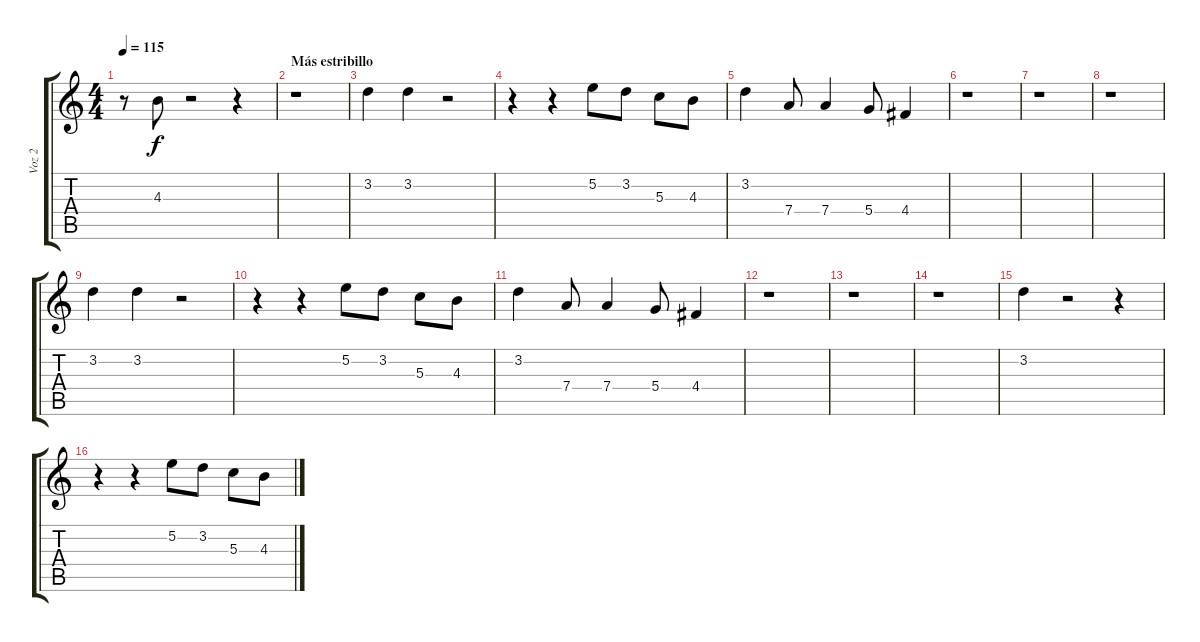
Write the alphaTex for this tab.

\track ("Voz 2" "Voz 2") {instrument fretlessbass}
\staff {score tabs}
\tuning (E4 B3 G3 D3 A2 E2) {hide}
\ts (4 4)
\tempo 115
\clef g2
\ks c
r.8{dy f} 4.3.8 r.2 r.4 |
\section ("" "Más estribillo")
r.1 |
3.2.4 3.2.4 r.2 |
r.4 r.4 5.2.8 3.2.8 5.3.8 4.3.8 |
3.2.4 7.4.8 7.4.4 5.4.8 4.4.4 |
r.1 |
r.1 |
r.1 |
3.2.4 3.2.4 r.2 |
r.4 r.4 5.2.8 3.2.8 5.3.8 4.3.8 |
3.2.4 7.4.8 7.4.4 5.4.8 4.4.4 |
r.1 |
r.1 |
r.1 |
3.2.4 r.2 r.4 |
r.4 r.4 5.2.8 3.2.8 5.3.8 4.3.8
